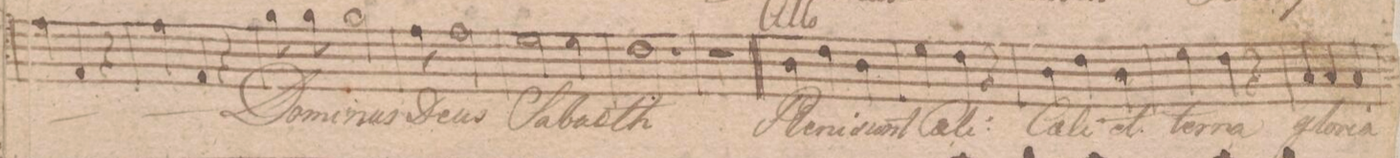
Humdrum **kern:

**kern	**text	**dynam
*I"Baſso.	*	*
*clefF4	*	*
*k[f#c#]	*	*
*M3/4	*	*
*	*ij	*
4A\	San-	.
4AA/	-ctuſ	.
4r	.	.
=19	=19	=19
4A\	San-	.
4AA/	-ctuſ	.
*	*Xij	*
4r	.	.
=20	=20	=20
8B\	Do-	.
8B\	-mi-	.
2B\	-nus	.
=21	=21	=21
4A\	De-	.
2A\	-us	.
=22	=22	=22
2G\	Sa-	.
4G\	-ba-	.
=23	=23	=23
2.F#\	-oth	.
=24	=24	=24
2.r	.	.
=25||	=25||	=25||
*M3/4	*	*
4D\	Ple-	.
4F#\	-ni	.
4D\	sunt	.
=26	=26	=26
4G\	Coe-	.
4F#\	-li	.
4r	.	.
=27	=27	=27
4D\	Coe-	.
4F#\	-li	.
4D\	et	.
=28	=28	=28
4G\	ter-	.
4F#\	-ra	.
4r	.	.
=29	=29	=29
4C#/	glo-	.
4C#/	-ri-	.
4C#/	-a	.
=30	=30	=30
*-	*-	*-
